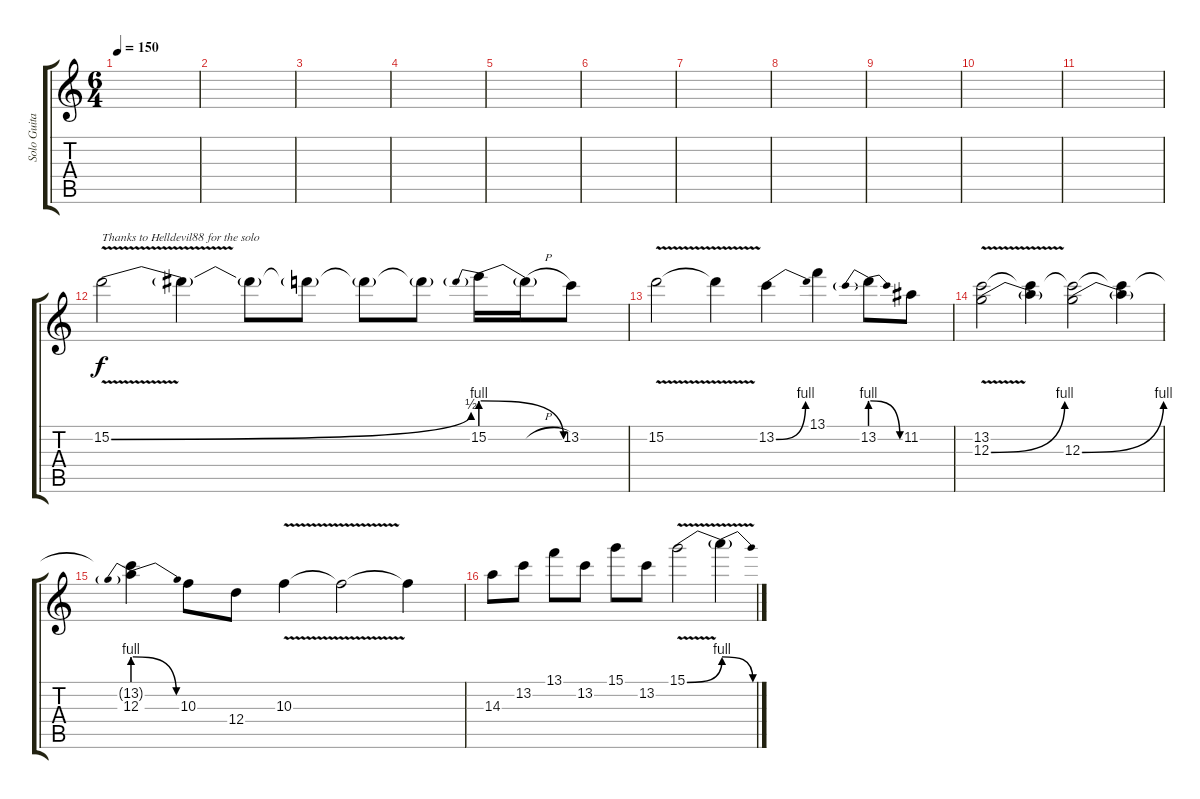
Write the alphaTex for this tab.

\track ("Solo Guitar" "Solo Guita") {instrument distortionguitar}
\staff {score tabs}
\tuning (E4 B3 G3 D3 A2 D2) {hide}
\ts (6 4)
\tempo 150
\clef g2
\ks c
|
|
|
|
|
|
|
|
|
|
|
15.2{be (bend 0 0 60 2) v}.2{txt "Thanks to Helldevil88 for the solo"} 15.2{t}.4 15.2{t}.8 15.2{t}.8 15.2{t}.8 15.2{t}.8 15.2{be (prebendrelease 0 4 60 0)}.16 15.2{h t}.16 13.2.8 |
15.2{v}.2 15.2{t}.4 13.2{be (bend 0 0 60 4)}.4 13.1.4 13.2{be (prebendrelease 0 4 60 0)}.8 11.2.8 |
(13.2 12.3{be (bend 0 0 60 4) v}).2 (13.2{t} 12.3{t}).4 (13.2{t} 12.3{be (bend 0 0 60 4)}).2 (13.2{t} 12.3{t}).4 |
(13.2{t} 12.3{be (prebendrelease 0 4 60 0)}).4 10.3.8 12.4.8 10.3{v}.4 10.3{t}.2 10.3{t}.4 |
14.3.8 13.2.8 13.1.8 13.2.8 15.1.8 13.2.8 15.1{be (bend 0 0 60 4) v}.2 15.1{be (release 0 4 60 0) v t}.4
